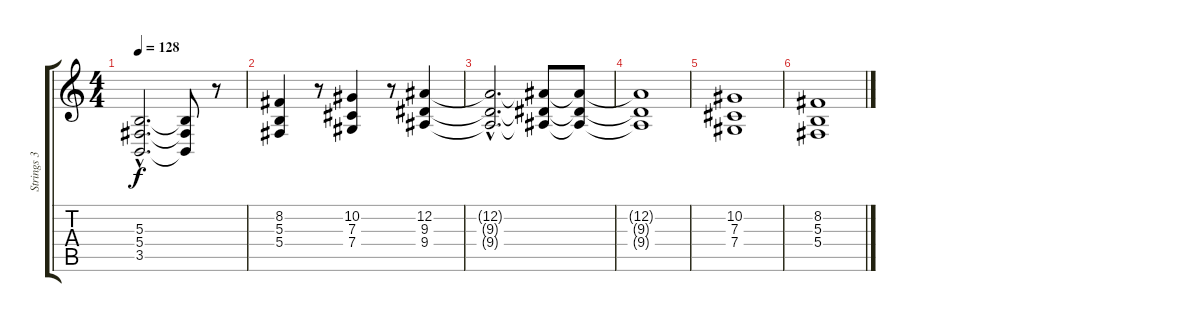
\track ("Strings 3" "Strings 3") {instrument stringensemble2}
\staff {score tabs}
\tuning (Eb4 Bb3 Gb3 Db3 Ab2 Eb2) {hide}
\ts (4 4)
\tempo 128
\clef g2
\ks c
(5.3{hac t} 5.4{hac t} 3.5{hac t}).2{d dy f} (5.3{t} 5.4{t} 3.5{t}).8 r.8 |
(8.2 5.3 5.4).4 r.8 (10.2 7.3 7.4).4 r.8 (12.2 9.3 9.4).4 |
(12.2{hac t} 9.3{hac t} 9.4{hac t}).2{d} (12.2{t} 9.3{t} 9.4{t}).8 (12.2{t} 9.3{t} 9.4{t}).8 |
(12.2{t} 9.3{t} 9.4{t}).1 |
(10.2 7.3 7.4).1 |
(8.2 5.3 5.4).1
